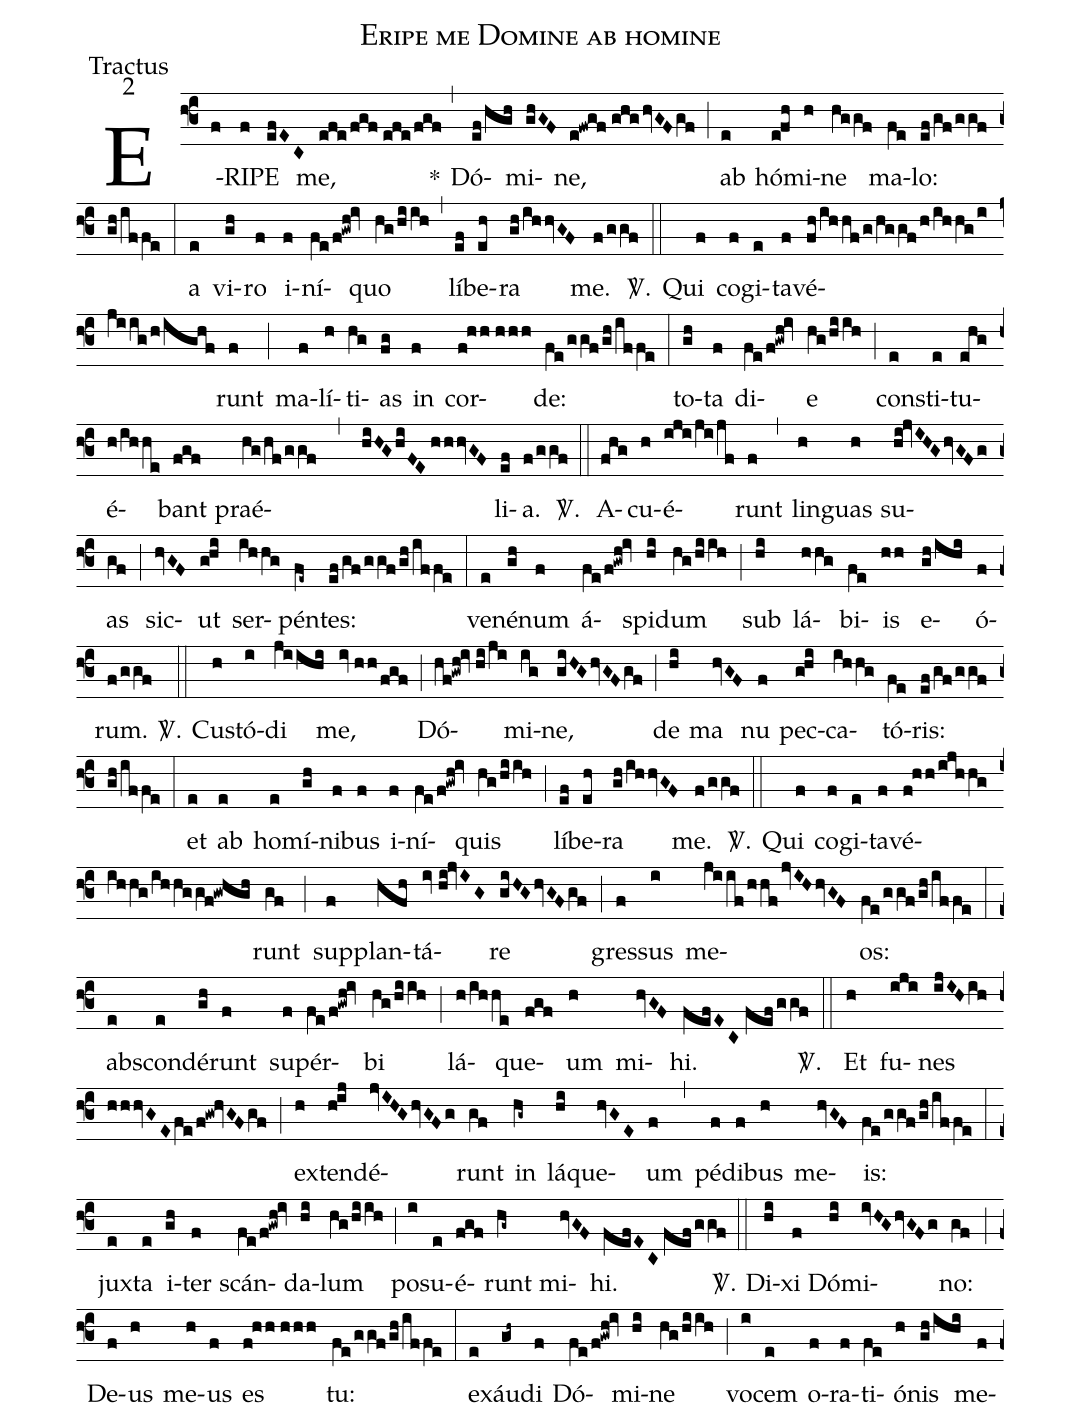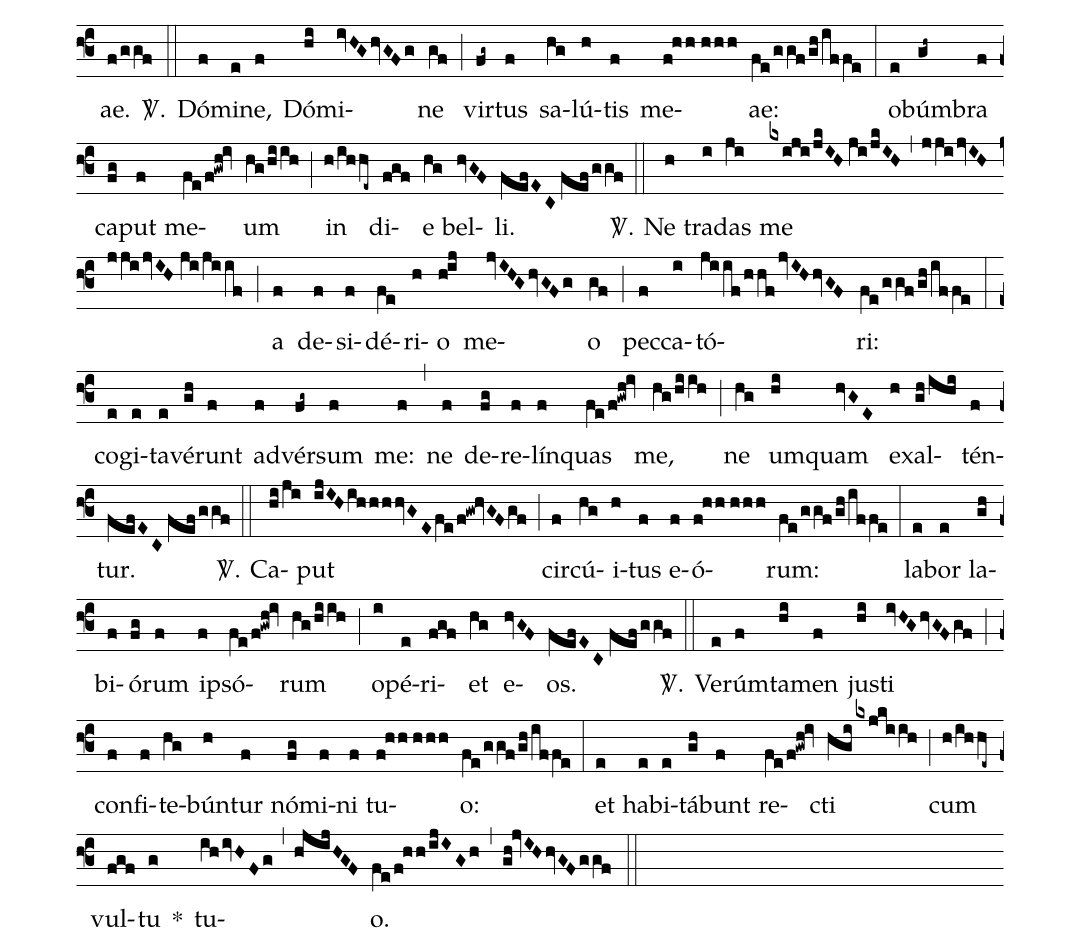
name:Eripe me Domine ab homine;
office-part:Tractus;
mode:2;
%%
(f3) E(f)RI(f)PE(efEC) me,(efe/fgf//efe/fgf) *(,) Dó(ef/hgh)mi(ghGF)ne,(e!fwgf//ghg/hvGFgf) (;) ab(e) hó(e!fh)mi(h)ne(hggf) ma(fe)lo:(ef/gf/ggf/gh/iffe) (:) a(e) vi(gh)ro(f) i(f)ní(fe/f!gwh!iv)quo(hg/hiih) (,) lí(ef)be(eh)ra(gh/ihhvGF) me.(f/ggf) <sp>V/</sp>.(::) Qui(f) co(f)gi(e)ta(f)vé(fh/ihhf/g/hggf/h/ihhg/i/jiig/h/ighf)runt(f) (;) ma(f)lí(h)ti(hg)as(fg) in(f) cor(f!hh//hhh)de:(fe/ggf/gh/iffe) (:) to(gh)ta(f) di(fe/f!gwh!iv)e(hg/hiih) (;) con(e)sti(e)tu(ehg)é(h/ihhe)bant(fgf) praé(hg/hf/ggf , hiHGhiFE//hhhvGF)li(ef)a.(f/ggf) <sp>V/</sp>.(::) A(fhg)cu(h)é(iji/ji/jf)runt(f) (,) lin(h)guas(h) su(hi!jvIHGhvGFg)as(gf) (;) sic(hvGF)ut(g!hi) ser(ihhg)pén(fe~)tes:(ef/gf/ggf/gh/iffe) (:) ve(e)né(gh)num(f) á(fe/f!gwh!iv)spi(hi)dum(hg/hiih) (;) sub(hi) lá(hhg)bi(fe)is(hh) e(gh/ihi)ó(f)rum.(f/ggf) <sp>V/</sp>.(::) Cu(h)stó(i)di(jiihi) me,(iv//hh/fgf) (;) Dó(hf!gwh!iv//hi/ji)mi(ig)ne,(giHGhvGFgf) (;) de(hi) ma(hvGF) nu(f) pec(g!hi)ca(ihhg)tó(fe)ris:(ef/gf/ggf/gh/iffe) (:) et(e) ab(e) ho(e)mí(gh)ni(f)bus(f) i(f)ní(fe/f!gwh!iv)quis(hg/hiih) (;) lí(ef)be(eh)ra(gh/ihhvGF) me.(f/ggf) <sp>V/</sp>.(::) Qui(f) co(f)gi(e)ta(f)vé(f!hh/ijhhg/ihhg/ihhggf!gwhgh)runt(gf) (;) sup(f)plan(hfh)tá(iv//hi!jvIG)re(giHG/hvGF/gf) (;) gres(f)sus(i) me(jiif/hhf/jvIHhvGF)os:(fe/ggf/gh/iffe) (:) ab(e)scon(e)dé(gh)runt(f) su(f)pér(fe/f!gwh!iv)bi(hg/hiih) (;) lá(h/ihhe)que(fgf)um(h) mi(hvGF)hi.(fefEC//fef/ggf) <sp>V/</sp>.(::) Et(h) fu(iji)nes(ijIHihhhhvGE/fe/f!gw!hvGFgf) (;) ex(h)ten(h!ij)dé(jvIHG/hvGFg)runt(gf) in(hg~) lá(hi)que(hvGE)um(f) (,) pé(f)di(f)bus(h) me(hvGF)is:(fe/ggf/gh/iffe) (:) jux(e)ta(e) i(gh)ter(f) scán(fe/f!gwh!iv)da(hi)lum(hg/hiih) (;) po(i)su(e)é(fgf)runt(hg~) mi(hvGF)hi.(fefEC//fef/ggf) <sp>V/</sp>.(::) Di(hi)xi(f) Dó(hi)mi(ivHG/hvGFg)no:(gf) (;) De(f)us(h) me(h)us(f) es(f!hh//hhh) tu:(fe/ggf/gh/iffe) (:) ex(e)áu(gh~)di(f) Dó(fe/f!gwh!iv)mi(hi)ne(hg/hiih) (;) vo(i)cem(e) o(f)ra(f)ti(fe)ó(h)nis(gh/ihi) me(f)ae.(f/ggf) <sp>V/</sp>.(::) Dó(f)mi(e)ne,(f) Dó(hi)mi(ivHG/hvGFg)ne(gf) (;) vir(fg~)tus(f) sa(hg)lú(h)tis(f) me(f!hh//hhh)ae:(fe/ggf/gh/iffe) (:) o(e)búm(gh~)bra(f) ca(fg)put(f) me(fe/f!gwh!iv)um(hg/hiih) (;) in(h/ihhe~) di(fgf)e(hg) bel(hvGF)li.(fefEC//fef/ggf) <sp>V/</sp>.(::) Ne(h) tra(i)das(ji) me(kxiji/jkIH//ji/jkIH) (,) (jjijvIH//jjijvIH//ji/jiif) (;) a(f) de(f)si(f)dé(fe)ri(h)o(h!ij) me(jvIHG/hvGFg)o(gf) (;) pec(f)ca(i)tó(jiif/hhf/jvIH/hvGF)ri:(fe/ggf/gh/iffe) (:) co(e)gi(e)ta(e)vé(gh)runt(f) ad(f)vér(fg~)sum(f) me:(f) (,) ne(f) de(fg)re(f)lín(f)quas(fe/f!gwh!iv) me,(hg/hiih) (;) ne(hg) um(hi)quam(hvGE) ex(h)al(gh/ihi)tén(f)tur.(fefEC//fef/ggf) <sp>V/</sp>.(::) Ca(hi/ji)put(ijIHihhhhvGE/fe/f!gw!hvGFgf) (;) cir(f)cú(hg)i(h)tus(f) e(f)ó(f!hh//hhh)rum:(fe/ggf/gh/iffe) (:) la(e)bor(e) la(gh)bi(f)ó(fg)rum(f) i(f)psó(fe/f!gwh!iv)rum(hg/hiih) (;) o(i)pé(e)ri(fgf)et(hg) e(hvGF)os.(fefEC//fef/ggf) <sp>V/</sp>.(::) Ve(e)rúm(f)ta(hi)men(f) ju(hi)sti(ivHG/hvGFgf) (;) con(f)fi(f)te(hg)bún(h)tur(f) nó(fg)mi(f)ni(f) tu(f!hh//hhh)o:(fe/ggf/gh/iffe) (:) et(e) ha(e)bi(e)tá(gh)bunt(f) re(fe/f!gwh!iv)cti(hgikxjkiih) (;) cum(h/ihhe~) vul(fgf)tu(g) *() tu(ih/ivHFg,hjijHGF)o.(fe/f!hh/ijIGh) (,) (gh!jvIH/hvGF/ggf) (::)
